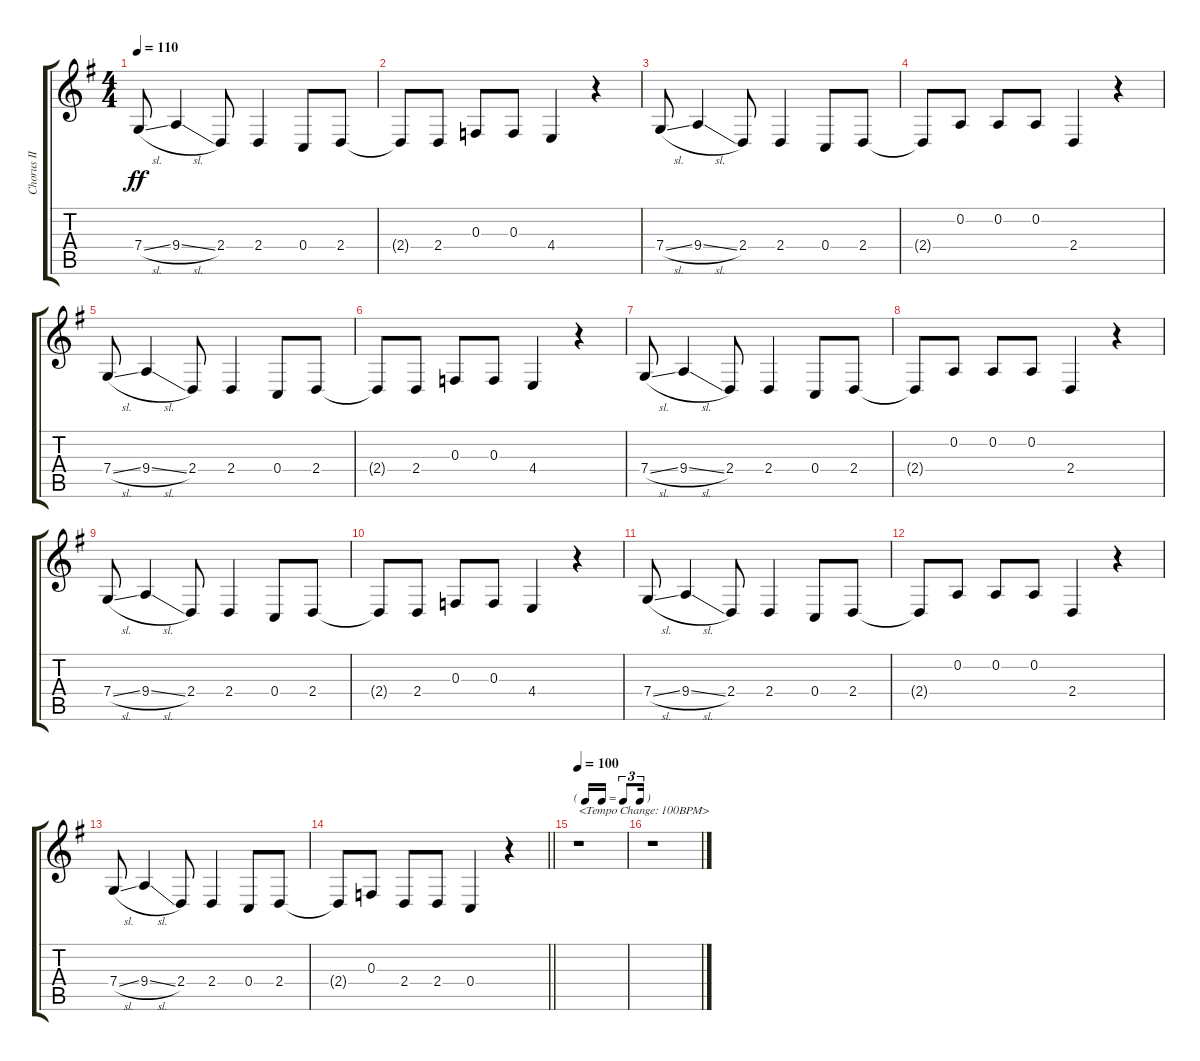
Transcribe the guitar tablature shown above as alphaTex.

\track ("Chorus II" "Chorus II") {instrument voiceoohs}
\staff {score tabs}
\tuning (D4 A3 F3 C3 G2 D2) {hide}
\ts (4 4)
\tempo 110
\clef g2
\ks g
7.4{sl}.8{dy ff} 9.4{sl}.4 2.4.8 2.4.4 0.4.8 2.4.8 |
2.4{t}.8 2.4.8 0.3.8 0.3.8 4.4.4 r.4 |
7.4{sl}.8 9.4{sl}.4 2.4.8 2.4.4 0.4.8 2.4.8 |
2.4{t}.8 0.2.8 0.2.8 0.2.8 2.4.4 r.4 |
7.4{sl}.8 9.4{sl}.4 2.4.8 2.4.4 0.4.8 2.4.8 |
2.4{t}.8 2.4.8 0.3.8 0.3.8 4.4.4 r.4 |
7.4{sl}.8 9.4{sl}.4 2.4.8 2.4.4 0.4.8 2.4.8 |
2.4{t}.8 0.2.8 0.2.8 0.2.8 2.4.4 r.4 |
7.4{sl}.8 9.4{sl}.4 2.4.8 2.4.4 0.4.8 2.4.8 |
2.4{t}.8 2.4.8 0.3.8 0.3.8 4.4.4 r.4 |
7.4{sl}.8 9.4{sl}.4 2.4.8 2.4.4 0.4.8 2.4.8 |
2.4{t}.8 0.2.8 0.2.8 0.2.8 2.4.4 r.4 |
7.4{sl}.8 9.4{sl}.4 2.4.8 2.4.4 0.4.8 2.4.8 |
\barLineRight lightlight
2.4{t}.8 0.3.8 2.4.8 2.4.8 0.4.4 r.4 |
\tf triplet16th
\tempo 100
r.1{txt "<Tempo Change: 100BPM>"} |
r.1
